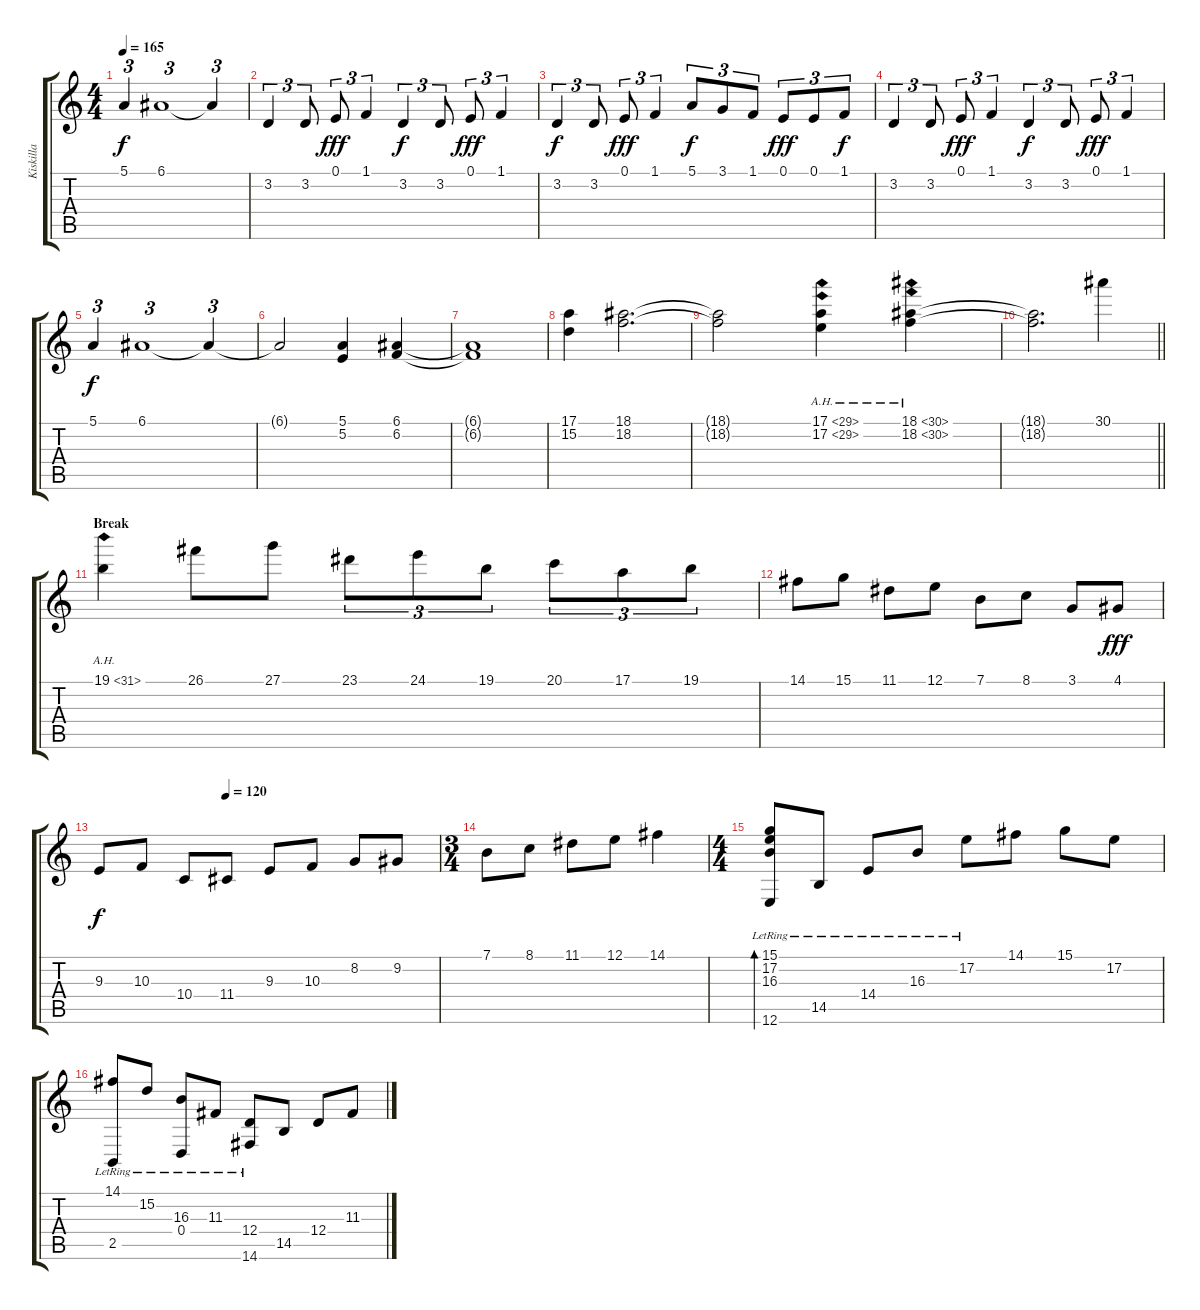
\track ("Kiskilla" "Kiskilla") {instrument acousticgrandpiano}
\staff {score tabs}
\tuning (E4 B3 G3 D3 A2 E2) {hide}
\ts (4 4)
\tempo 165
\clef g2
\ks c
5.1.4{tu (3 2) dy f} 6.1.1{tu (3 2)} 6.1{t}.4{tu (3 2)} |
3.2.4{tu (3 2)} 3.2.8{tu (3 2)} 0.1.8{tu (3 2) dy fff} 1.1.4{tu (3 2)} 3.2.4{tu (3 2) dy f} 3.2.8{tu (3 2)} 0.1.8{tu (3 2) dy fff} 1.1.4{tu (3 2)} |
3.2.4{tu (3 2) dy f} 3.2.8{tu (3 2)} 0.1.8{tu (3 2) dy fff} 1.1.4{tu (3 2)} 5.1.8{tu (3 2) dy f} 3.1.8{tu (3 2)} 1.1.8{tu (3 2)} 0.1.8{tu (3 2) dy fff} 0.1.8{tu (3 2)} 1.1.8{tu (3 2) dy f} |
3.2.4{tu (3 2)} 3.2.8{tu (3 2)} 0.1.8{tu (3 2) dy fff} 1.1.4{tu (3 2)} 3.2.4{tu (3 2) dy f} 3.2.8{tu (3 2)} 0.1.8{tu (3 2) dy fff} 1.1.4{tu (3 2)} |
5.1.4{tu (3 2) dy f instrument acousticgrandpiano} 6.1.1{tu (3 2)} 6.1{t}.4{tu (3 2)} |
6.1{t}.2 (5.1 5.2).4 (6.1 6.2).4 |
(6.1{t} 6.2{t}).1 |
(17.1 15.2).4 (18.1 18.2).2{d} |
(18.1{t} 18.2{t}).2 (17.1{ah 12} 17.2{ah 12}).4 (18.1{ah 12} 18.2{ah 12}).4 |
\barLineRight lightlight
(18.1{t} 18.2{t}).2{d} 30.1.4 |
\section ("" "Break")
19.1{ah 12}.4 26.1.8 27.1.8 23.1.8{tu (3 2)} 24.1.8{tu (3 2)} 19.1.8{tu (3 2)} 20.1.8{tu (3 2)} 17.1.8{tu (3 2)} 19.1.8{tu (3 2)} |
14.1.8 15.1.8 11.1.8 12.1.8 7.1.8 8.1.8 3.1.8 4.1.8{dy fff} |
\tempo (120 0.375)
9.3.8{dy f} 10.3.8 10.4.8 11.4.8 9.3.8 10.3.8 8.2.8 9.2.8 |
\ts (3 4)
7.1.8 8.1.8 11.1.8 12.1.8 14.1.4 |
\ts (4 4)
(15.1{lr} 17.2{lr} 16.3{lr} 12.6{lr}).8{bd 240} 14.5{lr}.8 14.4{lr}.8 16.3{lr}.8 17.2{lr}.8 14.1.8 15.1.8 17.2.8 |
(14.1{lr} 2.5{lr}).8 15.2{lr}.8 (16.3{lr} 0.4).8 11.3{lr}.8 (12.4 14.6{lr}).8 14.5.8 12.4.8 11.3.8
